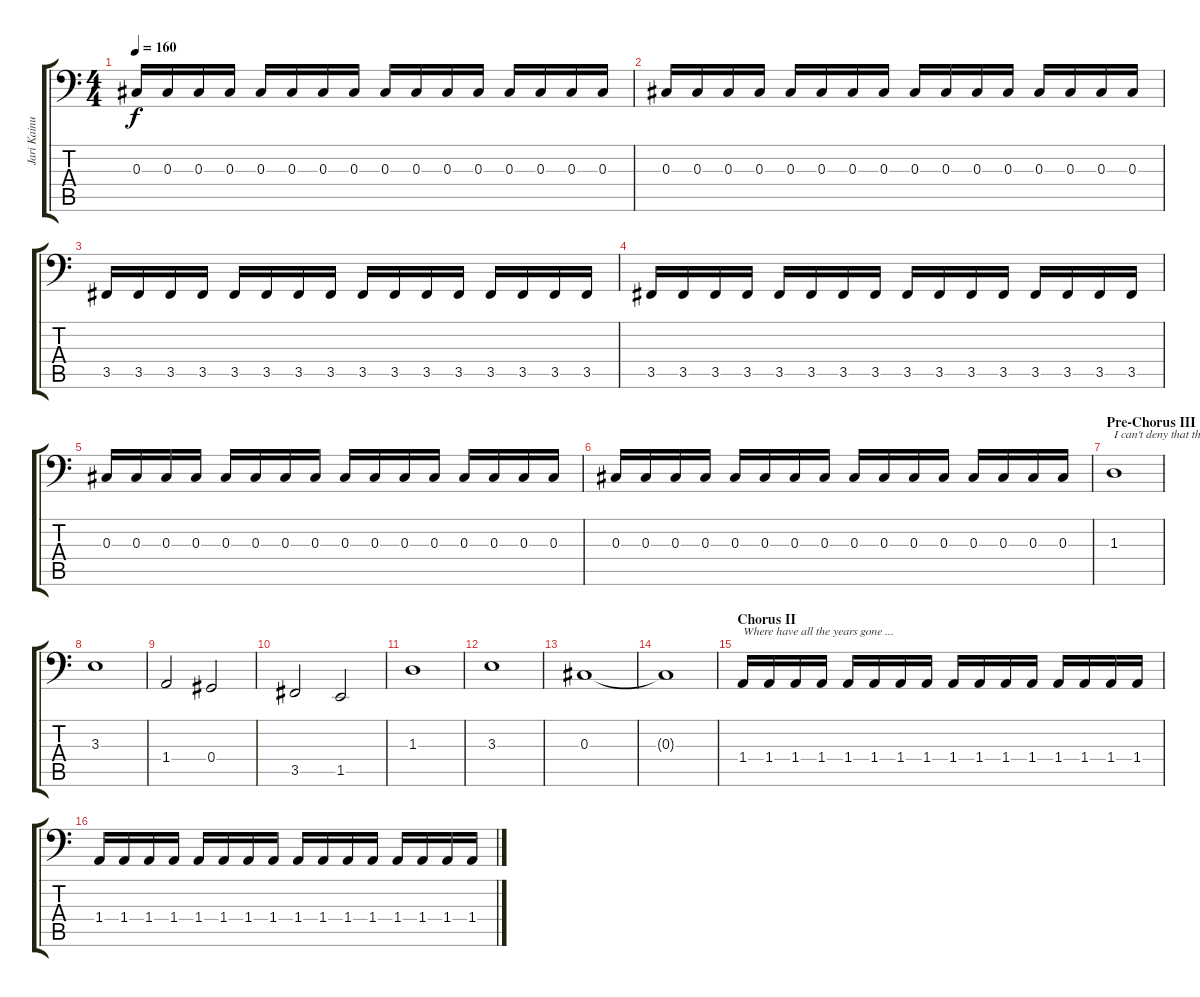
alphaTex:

\track ("Jari Kainulainen" "Jari Kainu") {instrument electricbassfinger}
\staff {score tabs}
\tuning (B2 Gb2 Db2 Ab1 Eb1 Bb0) {hide}
\ts (4 4)
\tempo 160
\clef f4
\ks c
0.3.16{dy f} 0.3.16 0.3.16 0.3.16 0.3.16 0.3.16 0.3.16 0.3.16 0.3.16 0.3.16 0.3.16 0.3.16 0.3.16 0.3.16 0.3.16 0.3.16 |
0.3.16 0.3.16 0.3.16 0.3.16 0.3.16 0.3.16 0.3.16 0.3.16 0.3.16 0.3.16 0.3.16 0.3.16 0.3.16 0.3.16 0.3.16 0.3.16 |
3.5.16 3.5.16 3.5.16 3.5.16 3.5.16 3.5.16 3.5.16 3.5.16 3.5.16 3.5.16 3.5.16 3.5.16 3.5.16 3.5.16 3.5.16 3.5.16 |
3.5.16 3.5.16 3.5.16 3.5.16 3.5.16 3.5.16 3.5.16 3.5.16 3.5.16 3.5.16 3.5.16 3.5.16 3.5.16 3.5.16 3.5.16 3.5.16 |
0.3.16 0.3.16 0.3.16 0.3.16 0.3.16 0.3.16 0.3.16 0.3.16 0.3.16 0.3.16 0.3.16 0.3.16 0.3.16 0.3.16 0.3.16 0.3.16 |
0.3.16 0.3.16 0.3.16 0.3.16 0.3.16 0.3.16 0.3.16 0.3.16 0.3.16 0.3.16 0.3.16 0.3.16 0.3.16 0.3.16 0.3.16 0.3.16 |
\section ("" "Pre-Chorus III")
1.3.1{txt "I can't deny that the years will pass by..."} |
3.3.1 |
1.4.2 0.4.2 |
3.5.2 1.5.2 |
1.3.1 |
3.3.1 |
0.3.1 |
0.3{t}.1 |
\section ("" "Chorus II")
1.4.16{txt "Where have all the years gone ..."} 1.4.16 1.4.16 1.4.16 1.4.16 1.4.16 1.4.16 1.4.16 1.4.16 1.4.16 1.4.16 1.4.16 1.4.16 1.4.16 1.4.16 1.4.16 |
1.4.16 1.4.16 1.4.16 1.4.16 1.4.16 1.4.16 1.4.16 1.4.16 1.4.16 1.4.16 1.4.16 1.4.16 1.4.16 1.4.16 1.4.16 1.4.16
